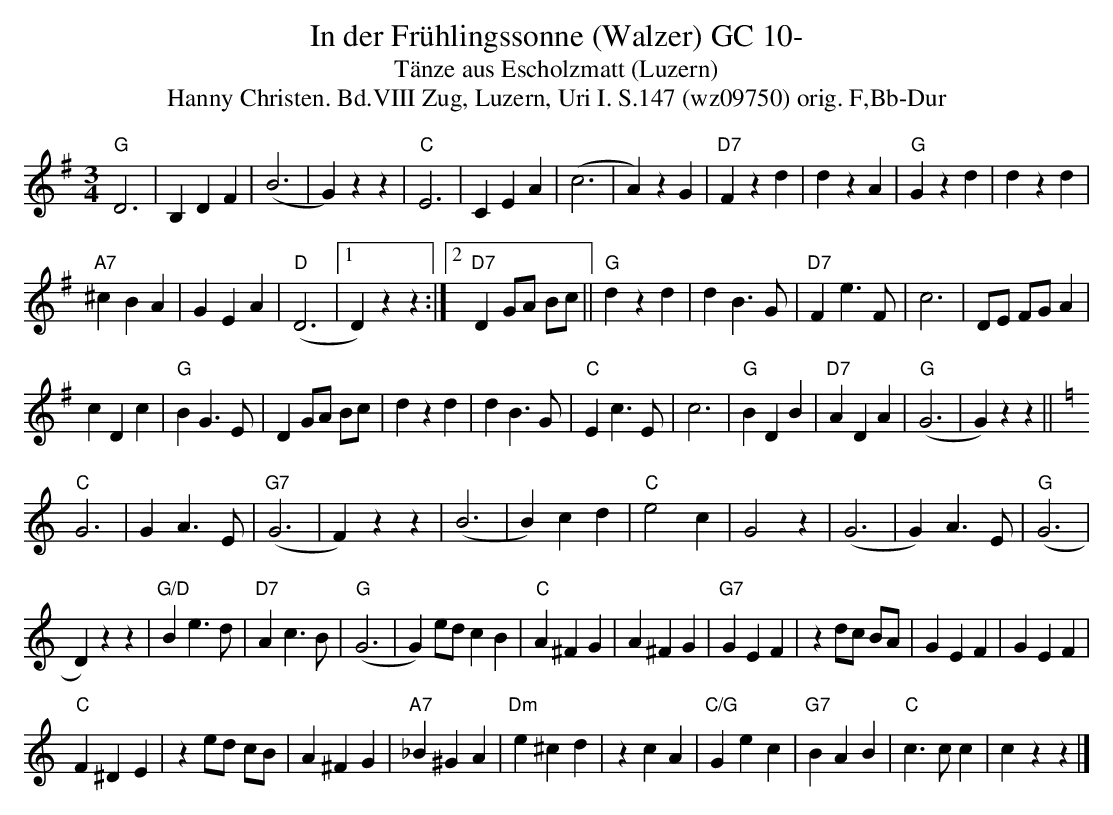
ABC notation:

X:1
T:In der Frühlingssonne (Walzer) GC 10-
T:T\"anze aus Escholzmatt (Luzern)
T:Hanny Christen. Bd.VIII Zug, Luzern, Uri I. S.147 (wz09750) orig. F,Bb-Dur
M:3/4
L:1/4
K:Gmaj
"G"D3 | B,DF | (B3 | G)zz | "C"E3 | CEA | (c3 | A)zG | "D7"Fzd | dzA | "G"Gzd | dzd |
"A7"^cBA | GEA | ("D"D3 |1 D)zz :|2 "D7"D G/2A/2 B/2c/2 || "G"dzd | dB>G | "D7"Fe>F | c3 | D/2E/2 F/2G/2 A |
cDc | "G"BG>E | D G/2A/2 B/2c/2 | dzd | dB>G | "C"Ec>E | c3 | "G"BDB | "D7"ADA | ("G"G3 | G) zz || [K:Cmaj]
"C"G3 | GA>E | ("G7"G3 | F) zz | (B3 | B)cd | "C"e2c | G2z | (G3 | G)A>E | ("G"G3 |
D)zz | "G/D"Be>d | "D7"Ac>B | ("G"G3 | G) e/2d/2 cB | "C"A^FG | A^FG | "G7"GEF | z d/2c/2 B/2A/2 | GEF | GEF |
"C"F^DE | ze/2d/2 c/2B/2 | A^FG | "A7"_B^GA | "Dm"e^cd | zcA | "C/G"Gec | "G7"BAB | "C"c>cc | czz |]
